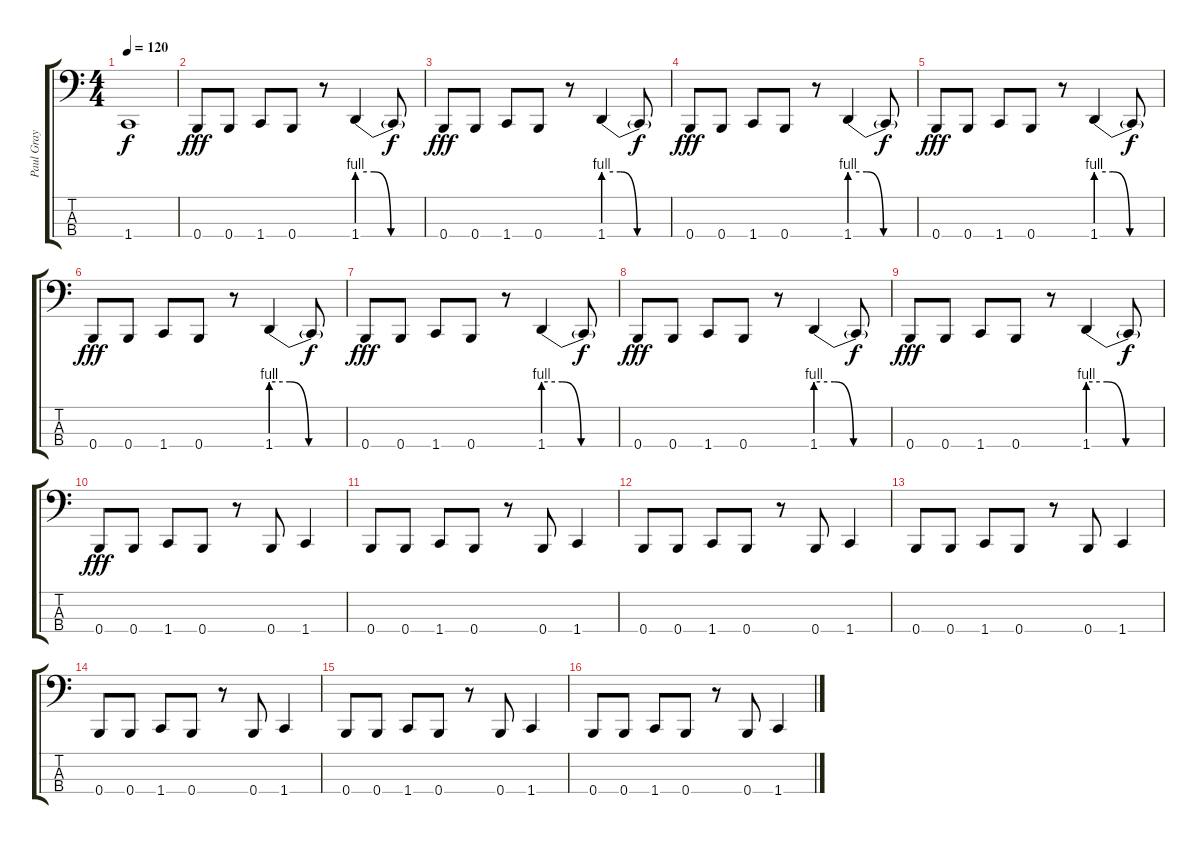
\track ("Paul Gray" "Paul Gray") {instrument electricbasspick}
\staff {score tabs}
\tuning (E2 B1 Gb1 B0) {hide}
\ts (4 4)
\tempo 120
\clef f4
\ks c
1.4{t}.1{dy f} |
0.4.8{dy fff} 0.4.8 1.4.8 0.4.8 r.8 1.4{be (custom 0 4 15 4 30 0 60 0)}.4 1.4{t}.8{dy f} |
0.4.8{dy fff} 0.4.8 1.4.8 0.4.8 r.8 1.4{be (custom 0 4 15 4 30 0 60 0)}.4 1.4{t}.8{dy f} |
0.4.8{dy fff} 0.4.8 1.4.8 0.4.8 r.8 1.4{be (custom 0 4 15 4 30 0 60 0)}.4 1.4{t}.8{dy f} |
0.4.8{dy fff} 0.4.8 1.4.8 0.4.8 r.8 1.4{be (custom 0 4 15 4 30 0 60 0)}.4 1.4{t}.8{dy f} |
0.4.8{dy fff} 0.4.8 1.4.8 0.4.8 r.8 1.4{be (custom 0 4 15 4 30 0 60 0)}.4 1.4{t}.8{dy f} |
0.4.8{dy fff} 0.4.8 1.4.8 0.4.8 r.8 1.4{be (custom 0 4 15 4 30 0 60 0)}.4 1.4{t}.8{dy f} |
0.4.8{dy fff} 0.4.8 1.4.8 0.4.8 r.8 1.4{be (custom 0 4 15 4 30 0 60 0)}.4 1.4{t}.8{dy f} |
0.4.8{dy fff} 0.4.8 1.4.8 0.4.8 r.8 1.4{be (custom 0 4 15 4 30 0 60 0)}.4 1.4{t}.8{dy f} |
0.4.8{dy fff} 0.4.8 1.4.8 0.4.8 r.8 0.4.8 1.4.4 |
0.4.8 0.4.8 1.4.8 0.4.8 r.8 0.4.8 1.4.4 |
0.4.8 0.4.8 1.4.8 0.4.8 r.8 0.4.8 1.4.4 |
0.4.8 0.4.8 1.4.8 0.4.8 r.8 0.4.8 1.4.4 |
0.4.8 0.4.8 1.4.8 0.4.8 r.8 0.4.8 1.4.4 |
0.4.8 0.4.8 1.4.8 0.4.8 r.8 0.4.8 1.4.4 |
0.4.8 0.4.8 1.4.8 0.4.8 r.8 0.4.8 1.4.4
